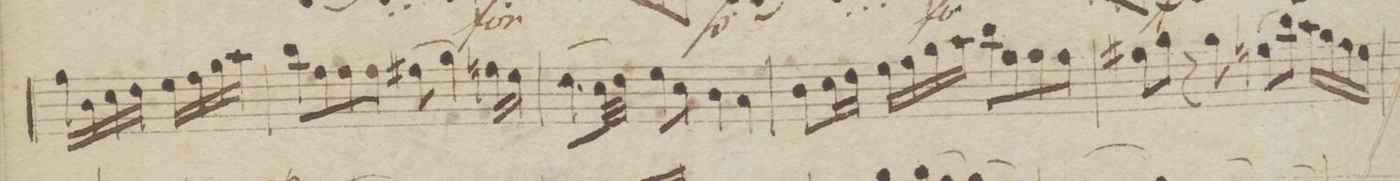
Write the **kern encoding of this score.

**kern	**dynam
*I"Violio 1mo	*
*clefG2	*
*k[e-b-]	*
*met(c)	*
*M4/4	*
16ff\LL	.
16b-\	.
16cc\	.
16dd\JJ	.
16ee-\LL	.
16ff\	.
16gg\	.
16aa\JJ	.
=15	=15
8bb-\L	.
8ff\	.
8ff\	.
8ff\J	.
(8ff#X\	.
4gg\)	.
16ffn\LL	.
16ee-\JJ	.
=16	=16
(8.dd\L	.
32cc\LL	.
32dd\JJJ)	.
8ee-\L	.
8cc\J	.
4b-\	.
4a\	.
=17	=17
8b-\L	.
16cc\L	.
16dd\JJ	.
16ee-\LL	.
16ff\	.
16gg\	.
16aa\JJ	.
8bb-\L	.
8ff\	.
8ff\	.
8ff\J	.
=18	=18
8ff#X\L	.
8gg\J	.
8r	.
8gg\	.
(8ffn\L	.
8bb-\J)	.
16aa\LL	.
16gg\	.
16ff\	.
16ee-\JJ	.
=19	=19
*-	*-
